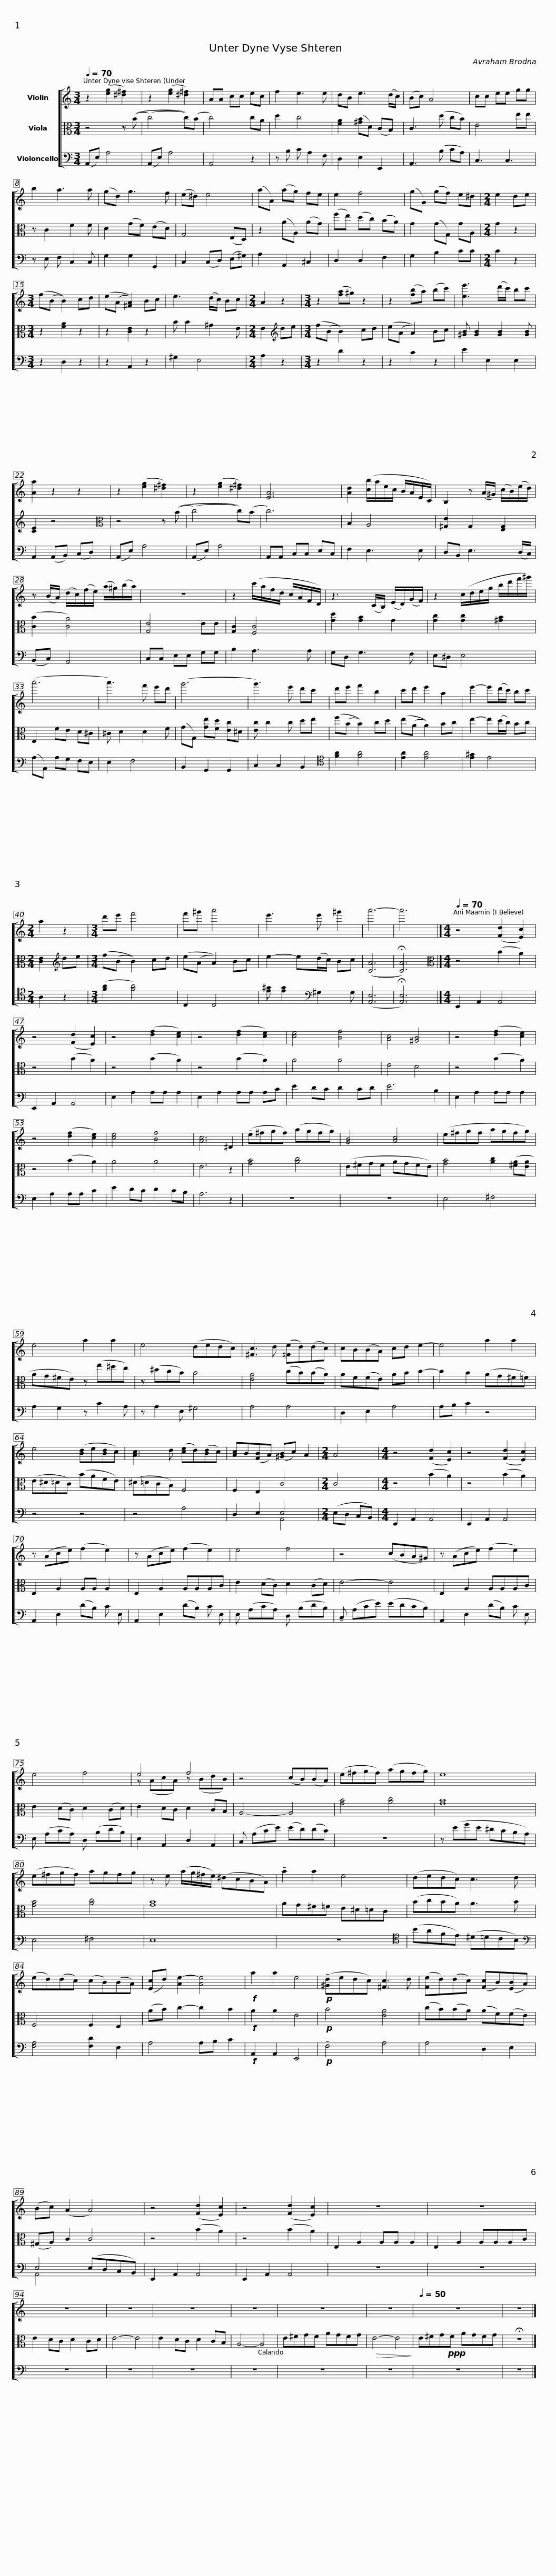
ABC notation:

X:1
%%score [ ( 1 2 ) 3 ( 4 5 ) ]
L:1/8
Q:1/4=70
M:3/4
I:linebreak $
K:C
V:1 treble
V:2 treble
V:3 alto
V:4 bass
V:5 bass
V:1
 z2 ([eg]2 [^d^f]2) | z2 ([eg]2 [^d^f]2) | AA cc ec | f2 e3 e | dB e3 (d/c/) | %5
 (Bc) A4 |$ cc ee gg | b2 a3 a | (gd) g3 f | (e^d) e4 | %10
 (aA) (ag) fe | e2 f4 |$ (gG) (gf) e^d |[M:2/4] e2 de |[M:3/4] (f(B B2)) cd | %15
 (e(A [^FA]2)) Bc | e3 (d/c/) Bc |[M:2/4] A2 z2 |$[M:3/4] z2 ([fa]^g) z2 | z2 ([fb]a) (bc') | %20
 [ee']3 (d'/c'/) bc' | [Aa]2 z2 z2 | z2 ([eg]2 [^d^f]2) | z2 ([eg]2 [^d^f]2) |$ [EA]6 | %25
 [Ad]2 ([cb]/a/e/c/ B/A/E/C/) | B,2 z (A/^G/) (c/B/)(e/d/) | z (B/A/) (d/c/)(f/e/) (a/^g/)(b/a/) | z6 |$ z2 (c'/a/f/d/ c/A/F/D/) | %30
 z3 (C/B,/) (E/D/)(G/F/) | z2 (c/d/e/g/ b/d'/f'/^g'/) | (a'6 |$ a'3) f' e'd' | (g'6 | %35
 g'3) e' d'c' | d'e' f'2 b2 | c'd' e'2 a2 |$ e'2- e'(d'/c'/) bc' |[M:2/4] a2 z2 | %40
[M:3/4] d'e' f'4 | f'^g' a'4 | e'3 e' ^g'2 | a'6- | a'6 |]$ %45
[M:4/4][Q:1/4=70] z4 ([Fd]2 [Ec]2) | z4 ([Fd]2 [Ec]2) | z4 ([df]2 [ce]2) | z4 ([df]2 [ce]2) | [ce]4 [Bf]4 | %50
 [Ac]4 [^GB]4 | z4 ([df]2 [ce]2) |$ z4 ([df]2 [ce]2) | [ce]4 [Bf]4 | [Ac]6 ^D2 | %55
 (!tenuto!e^fgf) (agfg) | [GB]4 [Ac]4 | (e^fgf agfg) |$ e4 a2 a2 | e4 (dedc) | %60
 [^Fc]3 d ([=Fe]d)(dc) | cB(BA) cd e2- | e4 a2 a2 |$ e4 ([Bd]e[Bd]c) | [Ac]3 d ([ce]d)([Bd]c) | %65
 [Ac]B([FB]A) ([^GB]c) A2 |[M:2/4] A4 |[M:4/4] z4 ([Fd]2 [Ec]2) | z4 ([Fd]2 [Ec]2) |$ z (Ace) (f2 e2) | %70
 z (Ace) (f2 e2) | e4 f4 | z4 (cBA^G) | z (Ace) (f2 e2) |$ e4 f4 | %75
 e4 f4 | z4 (cB)(BA) | (e^fgf) (agfg) | e8 |$ (e^fgf) agfg | %80
 z e (a/g/^f/e/) (^dcBA) | !tenuto!a2 a2 e4 | (dedc) c3 d |$ (ed)(dc) (cB)(BA) | ([Ec]d) [Ae-]2 [Ae]4 | %85
!f! a2 a2 e4 |!p! (!tenuto![^Gd]edc) [^Fc]3 d | ([Fe]d)(dc) ([Fc]B)([EB]A) | (Bc) (A2 A4) |$ z4 ([Fd]2 [Ec]2) | %90
 z4 ([Fd]2 [Ec]2) | z8 | z8 | z8 | z8 | %95
 z8 | z8 |$ z8 | z8 |[Q:1/4=50] z8 | %100
 z8 |] %101
V:2
 x6 | x6 | x6 | x6 | x6 | %5
 x6 |$ x6 | x6 | x6 | x6 | %10
 x6 | x6 |$ x6 |[M:2/4] x4 |[M:3/4] x6 | %15
 x6 | x6 |[M:2/4] x4 |$[M:3/4] x6 | x6 | %20
 x6 | x6 | x6 | x6 |$ x6 | %25
 x6 | x6 | x6 | x6 |$ x6 | %30
 x6 | x6 | x6 |$ x6 | x6 | %35
 x6 | x6 | x6 |$ x6 |[M:2/4] x4 | %40
[M:3/4] x6 | x6 | x6 | x6 | x6 |]$ %45
[M:4/4] x8 | x8 | x8 | x8 | x8 | %50
 x8 | x8 |$ x8 | x8 | x8 | %55
 x8 | x8 | x8 |$ x8 | x8 | %60
 x8 | x8 | x8 |$ x8 | x8 | %65
 x8 |[M:2/4] x4 |[M:4/4] x8 | x8 |$ x8 | %70
 x8 | x8 | x8 | x8 |$ x8 | %75
 z (AcA) z (BdB) | x8 | x8 | x8 |$ x8 | %80
 x8 | x8 | x8 |$ x8 | x8 | %85
 x8 | x8 | x8 | x8 |$ x8 | %90
 x8 | x8 | x8 | x8 | x8 | %95
 x8 | x8 |$ x8 | x8 | x8 | %100
 x8 |] %101
V:3
 z4 z ((B | (c4) c))(B | c4) cA | d2 c4 | [FA]2 ([^GB]D) (CB,) | %5
 C3 (d cB) |$ E4 ee | z C2 F2 F | D2 (GF) (ED) | G,4 (E,D,) | %10
 z2 (AA,) (AG) | (fe) (dc) (BA) |$ G2 (GG,) GA, |[M:2/4] G2 z2 |[M:3/4] z2 [FA]2 z2 | %15
 z2 [CE]2 z2 | B B2 ^G2 E |[M:2/4] E2[K:treble] de |$[M:3/4] (f(B B2)) cd | (e(A A2)) Bc | %20
 [^GB] [GB]2 [GB]2 [GB] | [CE]2 z4 |[K:alto] z4 z ((B | (c4) c))(B |$ c6) | %25
 B,2 A,4 | [^G,E]2 G,2 [E,G,]2 | ([CB]2 [CA]4) | [G,E]4 EE |$ [G,C]2 [F,C]4 | %30
 [Gd]2 [GB]2 G2 | [Gc]2 [Gc]2 [^GB]2 | E,2 FE D^C |$ ^C D2 D2 F | (GG,) [Ge][Fd] [Ec]^D | %35
 [Ec] c2 c de | (f(B B2)) cd | (e(A A2)) Bc |$ e2- e(d/c/) Bc |[M:2/4] [CE]2[K:treble] de | %40
[M:3/4] (f(B B2)) cd | (e(A A2)) Bc | e2- e(d/c/) Bc | (([CA]6 | !fermata![CA]6)) |]$ %45
[M:4/4][K:alto] z4 (B2 A2) | z4 (B2 A2) | z4 (B2 A2) | z4 (B2 A2) | A4 A4 | %50
 E4 D4 | z4 (B2 A2) |$ z4 (B2 A2) | A4 A4 | E6 z2 | %55
 [GB]4 [Ac]4 | (E^FGF AGFE) | [GB]4 [Ac]2 ([^FA][EA] |$ AG^FE) z (g^fe) | z (^dcB) B4 | %60
 [EA]4 (cB)(BA) | AF(FE) AB c2- | c2 B2 (AG^F=F) |$ (E^D=DC) (BAFE) | (^D=DCB,) F,4 | %65
 F,2 E,2 C4 |[M:2/4] C4 |[M:4/4] z4 (B2 A2) | z4 (B2 A2) |$ E,2 A,2 A,A, A,2 | %70
 E,2 A,2 A,A,A,C | E2 (DC) D2 (CD) | E4- E4 | E,2 A,2 A,A,A,C |$ E2 (DC) D2 (CD) | %75
 E2 DC D2 CB, | A,4- A,4 | [GB]4 [Ac]4 | [GB]8 |$ [GB]4 [Ac]4 | %80
 [GB]8 | AG^F=F E^D=DC | (BcBA) A3 B |$ F,4 F,2 E,2 | (AB) c2- c2 B2 | %85
!f! A2 A2 E4 |!p! B4 [EA]4 | (cB)(BA) (AF)(FE) | (^G,A,) C2 C4 |$ z4 (B2 A2) | %90
 z4 (B2 A2) | E,2 A,2 A,A, A,2 | E,2 A,2 A,A,A,C | E2 DC D2 CD | E4- E4 | %95
 E2 DC D2 CB, | A,4- A,4 |$ E^FGF AGFG |!>(! E4- E4!>)! | E^FG!ppp!F AGFG | %100
 !fermata!z8 |] %101
V:4
 (A,,E,) A,4 | (A,,E,) A,4 | A,,4 z2 | z B, C A,2 F, | D,2 E,2 E,,2 | %5
 A,,3 (B, CA,) |$ C,3 C,3 | z E, F, C,2 C, | G,2 G,2 G,,2 | C,2 (C,D,) (E,^G,) | %10
 A,2 A,,2 ^C,2 | D,2 D,2 F,2 |$ G,2 B,2 CC |[M:2/4] C2 z2 |[M:3/4] z2 D,2 z2 | %15
 z2 A,,2 z2 | ^G,2 E,4 |[M:2/4] A,2 z2 |$[M:3/4] z2 D2 z2 | z2 C2 z2 | %20
 E2 E,2 E,2 | A,,2 (A,,B,,) (C,D,) | (A,,E,) A,4 | (A,,E,) A,4 |$ A,,A,, C,C, E,C, | %25
 F,2 E,3 E, | D,B,, E,3 (D,/C,/) | (B,,C,) A,,4 | C,C, E,E, G,G, |$ B,2 A,3 A, | %30
 G,D, G,3 F, | E,^D, E,4 | (A,A,,) A,G, F,E, |$ E,2 F,4 | B,,2 G,,2 G,,2 | %35
 C,2 C,2 B,,2 |[K:tenor] [FA]2 [FA]4 | [EA]2 [EA]4 |$ [E^G]2 E4 |[M:2/4] A,2 z2 | %40
[M:3/4] ([FA]2 [FA]4) | C,2 C,4 | [E^G] [EG]2[K:bass] ^G,2 G, | ([A,,E,]6 | !fermata![A,,E,]6) |]$ %45
[M:4/4] E,,2 A,,2 A,,4 | E,,2 A,,2 A,,4 | E,2 A,2 A,A, A,2 | E,2 A,2 A,A, A,C | E2 DC D2 CD | %50
 E6 B,2 | E,2 A,2 A,A, A,2 |$ E,2 A,2 A,A, C2 | E2 DC D2 CB, | A,6 z2 | %55
 z8 | z8 | E,4 ^F,4 |$ A,2 G,2 z C2 A, | z A,2 E, ^G,4 | %60
 A,4 A,4 | D,2 E,2 A,4 | A,B, C2 z4 |$ z4 z4 | z4 A,4 | %65
 D,2 E,2 E,4 |[M:2/4] (E,D, C,B,,) |[M:4/4] E,,2 A,,2 A,,4 | E,,2 A,,2 A,,4 |$ A,,2 E,2 (DB,) C E, | %70
 A,,2 E,2 (DB,) C E, | E, (A,CA,) D, (B,DB,) | !tenuto!C, (A,CE) (EDCB,) | A,,2 E,2 (DB,) C E, |$ E, (A,CA,) D, (B,DB,) | %75
 E,2 A,,2 D,2 A,,2 | C, (A,CE) (ED)(DC) | z8 | z (EGE ^DCB,A,) |$ E,4 ^F,4 | %80
 E,8 | z8 |[K:tenor] (BAFE) (^D=DCB,) |$[K:bass] [F,A,]4 [F,D]2 E,2 | A,4 A,B, C2 | %85
!f! A,,2 A,,2 E,,4 |!p! !tenuto!F,4 A,4 | A,4 D,2 E,2 | E,4 (E,D,C,B,,) |$ E,,2 A,,2 A,,4 | %90
 E,,2 A,,2 A,,4 | z8 | z8 | z8 | z8 | %95
 z8 | z8 |$ z8 | z8 | z8 | %100
 z8 |] %101
V:5
 x6 | x6 | x6 | x6 | x6 | %5
 x6 |$ x6 | x6 | x6 | x6 | %10
 x6 | x6 |$ x6 |[M:2/4] x4 |[M:3/4] x6 | %15
 x6 | x6 |[M:2/4] x4 |$[M:3/4] x6 | x6 | %20
 x6 | x6 | x6 | x6 |$ x6 | %25
 x6 | x6 | x6 | x6 |$ x6 | %30
 x6 | x6 | x6 |$ x6 | x6 | %35
 x6 |[K:tenor] x6 | x6 |$ x6 |[M:2/4] x4 | %40
[M:3/4] x6 | x6 | x3[K:bass] x3 | x6 | x6 |]$ %45
[M:4/4] x8 | x8 | x8 | x8 | x8 | %50
 x8 | x8 |$ x8 | x8 | x8 | %55
 x8 | x8 | x8 |$ x8 | x8 | %60
 x8 | x8 | x8 |$ x8 | x8 | %65
 x4 A,,4 |[M:2/4] x4 |[M:4/4] x8 | x8 |$ x8 | %70
 x8 | x8 | x8 | x8 |$ x8 | %75
 x8 | x8 | x8 | x8 |$ x8 | %80
 x8 | x8 |[K:tenor] x8 |$[K:bass] x8 | x8 | %85
 x8 | x8 | x8 | A,,4 x4 |$ x8 | %90
 x8 | x8 | x8 | x8 | x8 | %95
 x8 | x8 |$ x8 | x8 | x8 | %100
 x8 |] %101
